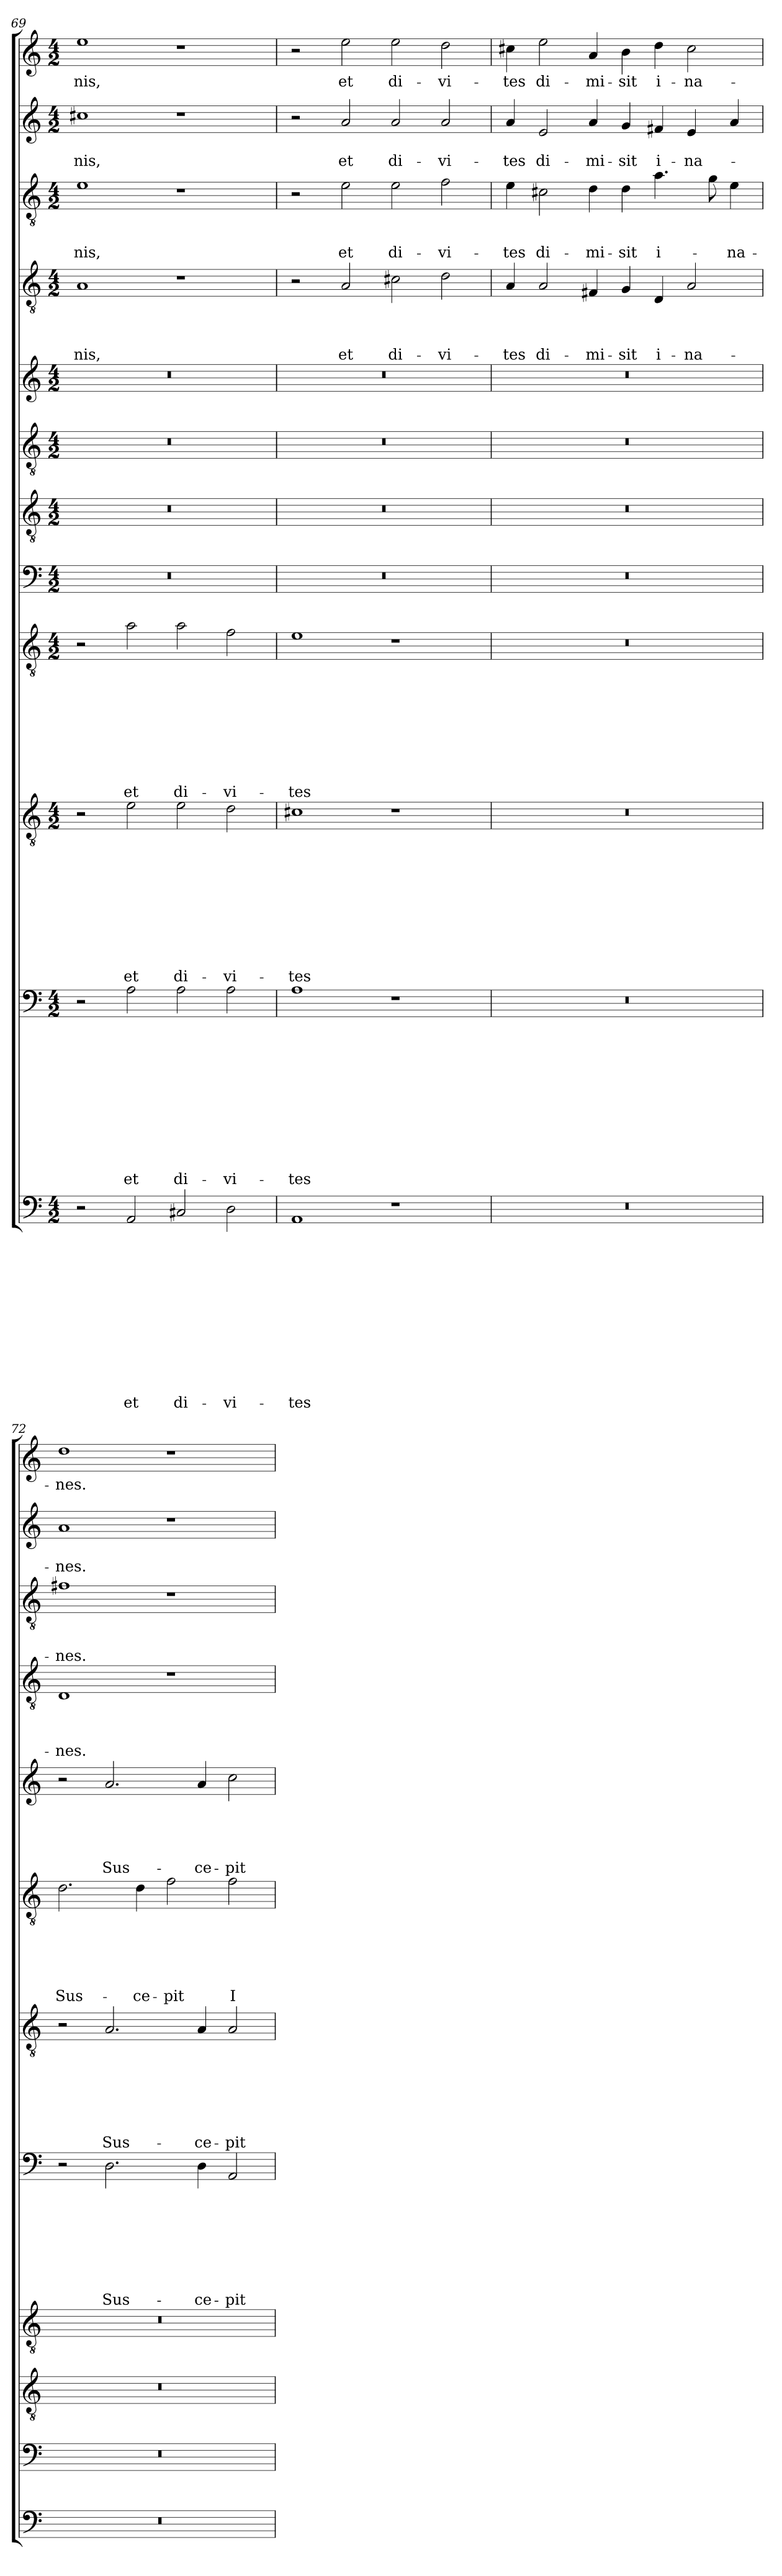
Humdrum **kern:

**kern	**text	**text	**text	**text	**text	**text	**text	**text	**text	**text	**text	**text	**kern	**text	**text	**text	**text	**text	**text	**text	**text	**text	**text	**text	**kern	**text	**text	**text	**text	**text	**text	**text	**text	**text	**text	**kern	**text	**text	**text	**text	**text	**text	**text	**text	**text	**kern	**text	**text	**text	**text	**text	**text	**text	**text	**kern	**text	**text	**text	**text	**text	**text	**text	**kern	**text	**text	**text	**text	**text	**text	**kern	**text	**text	**text	**text	**text	**kern	**text	**text	**text	**text	**kern	**text	**text	**text	**kern	**text	**text	**kern	**text
*part12	*part12	*part12	*part12	*part12	*part12	*part12	*part12	*part12	*part12	*part12	*part12	*part12	*part11	*part11	*part11	*part11	*part11	*part11	*part11	*part11	*part11	*part11	*part11	*part11	*part10	*part10	*part10	*part10	*part10	*part10	*part10	*part10	*part10	*part10	*part10	*part9	*part9	*part9	*part9	*part9	*part9	*part9	*part9	*part9	*part9	*part8	*part8	*part8	*part8	*part8	*part8	*part8	*part8	*part8	*part7	*part7	*part7	*part7	*part7	*part7	*part7	*part7	*part6	*part6	*part6	*part6	*part6	*part6	*part6	*part5	*part5	*part5	*part5	*part5	*part5	*part4	*part4	*part4	*part4	*part4	*part3	*part3	*part3	*part3	*part2	*part2	*part2	*part1	*part1
*staff12	*staff12	*staff12	*staff12	*staff12	*staff12	*staff12	*staff12	*staff12	*staff12	*staff12	*staff12	*staff12	*staff11	*staff11	*staff11	*staff11	*staff11	*staff11	*staff11	*staff11	*staff11	*staff11	*staff11	*staff11	*staff10	*staff10	*staff10	*staff10	*staff10	*staff10	*staff10	*staff10	*staff10	*staff10	*staff10	*staff9	*staff9	*staff9	*staff9	*staff9	*staff9	*staff9	*staff9	*staff9	*staff9	*staff8	*staff8	*staff8	*staff8	*staff8	*staff8	*staff8	*staff8	*staff8	*staff7	*staff7	*staff7	*staff7	*staff7	*staff7	*staff7	*staff7	*staff6	*staff6	*staff6	*staff6	*staff6	*staff6	*staff6	*staff5	*staff5	*staff5	*staff5	*staff5	*staff5	*staff4	*staff4	*staff4	*staff4	*staff4	*staff3	*staff3	*staff3	*staff3	*staff2	*staff2	*staff2	*staff1	*staff1
*clefF4	*	*	*	*	*	*	*	*	*	*	*	*	*clefF4	*	*	*	*	*	*	*	*	*	*	*	*clefGv2	*	*	*	*	*	*	*	*	*	*	*clefGv2	*	*	*	*	*	*	*	*	*	*clefF4	*	*	*	*	*	*	*	*	*clefGv2	*	*	*	*	*	*	*	*clefGv2	*	*	*	*	*	*	*clefG2	*	*	*	*	*	*clefGv2	*	*	*	*	*clefGv2	*	*	*	*clefG2	*	*	*clefG2	*
*k[]	*	*	*	*	*	*	*	*	*	*	*	*	*k[]	*	*	*	*	*	*	*	*	*	*	*	*k[]	*	*	*	*	*	*	*	*	*	*	*k[]	*	*	*	*	*	*	*	*	*	*k[]	*	*	*	*	*	*	*	*	*k[]	*	*	*	*	*	*	*	*k[]	*	*	*	*	*	*	*k[]	*	*	*	*	*	*k[]	*	*	*	*	*k[]	*	*	*	*k[]	*	*	*k[]	*
*C:	*	*	*	*	*	*	*	*	*	*	*	*	*C:	*	*	*	*	*	*	*	*	*	*	*	*C:	*	*	*	*	*	*	*	*	*	*	*C:	*	*	*	*	*	*	*	*	*	*C:	*	*	*	*	*	*	*	*	*C:	*	*	*	*	*	*	*	*C:	*	*	*	*	*	*	*C:	*	*	*	*	*	*C:	*	*	*	*	*C:	*	*	*	*C:	*	*	*C:	*
*M4/2	*	*	*	*	*	*	*	*	*	*	*	*	*M4/2	*	*	*	*	*	*	*	*	*	*	*	*M4/2	*	*	*	*	*	*	*	*	*	*	*M4/2	*	*	*	*	*	*	*	*	*	*M4/2	*	*	*	*	*	*	*	*	*M4/2	*	*	*	*	*	*	*	*M4/2	*	*	*	*	*	*	*M4/2	*	*	*	*	*	*M4/2	*	*	*	*	*M4/2	*	*	*	*M4/2	*	*	*M4/2	*
=69	=69	=69	=69	=69	=69	=69	=69	=69	=69	=69	=69	=69	=69	=69	=69	=69	=69	=69	=69	=69	=69	=69	=69	=69	=69	=69	=69	=69	=69	=69	=69	=69	=69	=69	=69	=69	=69	=69	=69	=69	=69	=69	=69	=69	=69	=69	=69	=69	=69	=69	=69	=69	=69	=69	=69	=69	=69	=69	=69	=69	=69	=69	=69	=69	=69	=69	=69	=69	=69	=69	=69	=69	=69	=69	=69	=69	=69	=69	=69	=69	=69	=69	=69	=69	=69	=69	=69	=69	=69
!	!	!	!	!	!	!	!	!	!	!	!	!	!	!	!	!	!	!	!	!	!	!	!	!	!	!	!	!	!	!	!	!	!	!	!	!	!	!	!	!	!	!	!	!	!	!	!	!	!	!	!	!	!	!	!	!	!	!	!	!	!	!	!	!	!	!	!	!	!	!	!	!	!	!	!	!	!	!	!	!LO:LY:b	!	!	!	!LO:LY:b	!	!	!LO:LY:b	!	!LO:LY:b
2r	.	.	.	.	.	.	.	.	.	.	.	.	2r	.	.	.	.	.	.	.	.	.	.	.	2r	.	.	.	.	.	.	.	.	.	.	2r	.	.	.	.	.	.	.	.	.	0r	.	.	.	.	.	.	.	.	0r	.	.	.	.	.	.	.	0r	.	.	.	.	.	.	0r	.	.	.	.	.	1A	.	.	.	-nis,	1e	.	.	-nis,	1cc#X	.	-nis,	1ee	-nis,
!	!	!	!	!	!	!	!	!	!	!	!	!LO:LY:b	!	!	!	!	!	!	!	!	!	!	!	!LO:LY:b	!	!	!	!	!	!	!	!	!	!	!LO:LY:b	!	!	!	!	!	!	!	!	!	!LO:LY:b	!	!	!	!	!	!	!	!	!	!	!	!	!	!	!	!	!	!	!	!	!	!	!	!	!	!	!	!	!	!	!	!	!	!	!	!	!	!	!	!	!	!	!	!
2AA/	.	.	.	.	.	.	.	.	.	.	.	et	2A\	.	.	.	.	.	.	.	.	.	.	et	2e\	.	.	.	.	.	.	.	.	.	et	2a\	.	.	.	.	.	.	.	.	et	.	.	.	.	.	.	.	.	.	.	.	.	.	.	.	.	.	.	.	.	.	.	.	.	.	.	.	.	.	.	.	.	.	.	.	.	.	.	.	.	.	.	.	.
!	!	!	!	!	!	!	!	!	!	!	!	!LO:LY:b	!	!	!	!	!	!	!	!	!	!	!	!LO:LY:b	!	!	!	!	!	!	!	!	!	!	!LO:LY:b	!	!	!	!	!	!	!	!	!	!LO:LY:b	!	!	!	!	!	!	!	!	!	!	!	!	!	!	!	!	!	!	!	!	!	!	!	!	!	!	!	!	!	!	!	!	!	!	!	!	!	!	!	!	!	!	!	!
2C#X/	.	.	.	.	.	.	.	.	.	.	.	di-	2A\	.	.	.	.	.	.	.	.	.	.	di-	2e\	.	.	.	.	.	.	.	.	.	di-	2a\	.	.	.	.	.	.	.	.	di-	.	.	.	.	.	.	.	.	.	.	.	.	.	.	.	.	.	.	.	.	.	.	.	.	.	.	.	.	.	.	1r	.	.	.	.	1r	.	.	.	1r	.	.	1r	.
!	!	!	!	!	!	!	!	!	!	!	!	!LO:LY:b	!	!	!	!	!	!	!	!	!	!	!	!LO:LY:b	!	!	!	!	!	!	!	!	!	!	!LO:LY:b	!	!	!	!	!	!	!	!	!	!LO:LY:b	!	!	!	!	!	!	!	!	!	!	!	!	!	!	!	!	!	!	!	!	!	!	!	!	!	!	!	!	!	!	!	!	!	!	!	!	!	!	!	!	!	!	!	!
2D\	.	.	.	.	.	.	.	.	.	.	.	-vi-	2A\	.	.	.	.	.	.	.	.	.	.	-vi-	2d\	.	.	.	.	.	.	.	.	.	-vi-	2f\	.	.	.	.	.	.	.	.	-vi-	.	.	.	.	.	.	.	.	.	.	.	.	.	.	.	.	.	.	.	.	.	.	.	.	.	.	.	.	.	.	.	.	.	.	.	.	.	.	.	.	.	.	.	.
=70	=70	=70	=70	=70	=70	=70	=70	=70	=70	=70	=70	=70	=70	=70	=70	=70	=70	=70	=70	=70	=70	=70	=70	=70	=70	=70	=70	=70	=70	=70	=70	=70	=70	=70	=70	=70	=70	=70	=70	=70	=70	=70	=70	=70	=70	=70	=70	=70	=70	=70	=70	=70	=70	=70	=70	=70	=70	=70	=70	=70	=70	=70	=70	=70	=70	=70	=70	=70	=70	=70	=70	=70	=70	=70	=70	=70	=70	=70	=70	=70	=70	=70	=70	=70	=70	=70	=70	=70	=70
!	!	!	!	!	!	!	!	!	!	!	!	!LO:LY:b	!	!	!	!	!	!	!	!	!	!	!	!LO:LY:b	!	!	!	!	!	!	!	!	!	!	!LO:LY:b	!	!	!	!	!	!	!	!	!	!LO:LY:b	!	!	!	!	!	!	!	!	!	!	!	!	!	!	!	!	!	!	!	!	!	!	!	!	!	!	!	!	!	!	!	!	!	!	!	!	!	!	!	!	!	!	!	!
1AA	.	.	.	.	.	.	.	.	.	.	.	-tes	1A	.	.	.	.	.	.	.	.	.	.	-tes	1c#X	.	.	.	.	.	.	.	.	.	-tes	1e	.	.	.	.	.	.	.	.	-tes	0r	.	.	.	.	.	.	.	.	0r	.	.	.	.	.	.	.	0r	.	.	.	.	.	.	0r	.	.	.	.	.	2r	.	.	.	.	2r	.	.	.	2r	.	.	2r	.
!	!	!	!	!	!	!	!	!	!	!	!	!	!	!	!	!	!	!	!	!	!	!	!	!	!	!	!	!	!	!	!	!	!	!	!	!	!	!	!	!	!	!	!	!	!	!	!	!	!	!	!	!	!	!	!	!	!	!	!	!	!	!	!	!	!	!	!	!	!	!	!	!	!	!	!	!	!	!	!	!LO:LY:b	!	!	!	!LO:LY:b	!	!	!LO:LY:b	!	!LO:LY:b
.	.	.	.	.	.	.	.	.	.	.	.	.	.	.	.	.	.	.	.	.	.	.	.	.	.	.	.	.	.	.	.	.	.	.	.	.	.	.	.	.	.	.	.	.	.	.	.	.	.	.	.	.	.	.	.	.	.	.	.	.	.	.	.	.	.	.	.	.	.	.	.	.	.	.	.	2A/	.	.	.	et	2e\	.	.	et	2a/	.	et	2ee\	et
!	!	!	!	!	!	!	!	!	!	!	!	!	!	!	!	!	!	!	!	!	!	!	!	!	!	!	!	!	!	!	!	!	!	!	!	!	!	!	!	!	!	!	!	!	!	!	!	!	!	!	!	!	!	!	!	!	!	!	!	!	!	!	!	!	!	!	!	!	!	!	!	!	!	!	!	!	!	!	!	!LO:LY:b	!	!	!	!LO:LY:b	!	!	!LO:LY:b	!	!LO:LY:b
1r	.	.	.	.	.	.	.	.	.	.	.	.	1r	.	.	.	.	.	.	.	.	.	.	.	1r	.	.	.	.	.	.	.	.	.	.	1r	.	.	.	.	.	.	.	.	.	.	.	.	.	.	.	.	.	.	.	.	.	.	.	.	.	.	.	.	.	.	.	.	.	.	.	.	.	.	.	2c#X\	.	.	.	di-	2e\	.	.	di-	2a/	.	di-	2ee\	di-
!	!	!	!	!	!	!	!	!	!	!	!	!	!	!	!	!	!	!	!	!	!	!	!	!	!	!	!	!	!	!	!	!	!	!	!	!	!	!	!	!	!	!	!	!	!	!	!	!	!	!	!	!	!	!	!	!	!	!	!	!	!	!	!	!	!	!	!	!	!	!	!	!	!	!	!	!	!	!	!	!LO:LY:b	!	!	!	!LO:LY:b	!	!	!LO:LY:b	!	!LO:LY:b
.	.	.	.	.	.	.	.	.	.	.	.	.	.	.	.	.	.	.	.	.	.	.	.	.	.	.	.	.	.	.	.	.	.	.	.	.	.	.	.	.	.	.	.	.	.	.	.	.	.	.	.	.	.	.	.	.	.	.	.	.	.	.	.	.	.	.	.	.	.	.	.	.	.	.	.	2d\	.	.	.	-vi-	2f\	.	.	-vi-	2a/	.	-vi-	2dd\	-vi-
=71	=71	=71	=71	=71	=71	=71	=71	=71	=71	=71	=71	=71	=71	=71	=71	=71	=71	=71	=71	=71	=71	=71	=71	=71	=71	=71	=71	=71	=71	=71	=71	=71	=71	=71	=71	=71	=71	=71	=71	=71	=71	=71	=71	=71	=71	=71	=71	=71	=71	=71	=71	=71	=71	=71	=71	=71	=71	=71	=71	=71	=71	=71	=71	=71	=71	=71	=71	=71	=71	=71	=71	=71	=71	=71	=71	=71	=71	=71	=71	=71	=71	=71	=71	=71	=71	=71	=71	=71	=71
!	!	!	!	!	!	!	!	!	!	!	!	!	!	!	!	!	!	!	!	!	!	!	!	!	!	!	!	!	!	!	!	!	!	!	!	!	!	!	!	!	!	!	!	!	!	!	!	!	!	!	!	!	!	!	!	!	!	!	!	!	!	!	!	!	!	!	!	!	!	!	!	!	!	!	!	!	!	!	!	!LO:LY:b	!	!	!	!LO:LY:b	!	!	!LO:LY:b	!	!LO:LY:b
0r	.	.	.	.	.	.	.	.	.	.	.	.	0r	.	.	.	.	.	.	.	.	.	.	.	0r	.	.	.	.	.	.	.	.	.	.	0r	.	.	.	.	.	.	.	.	.	0r	.	.	.	.	.	.	.	.	0r	.	.	.	.	.	.	.	0r	.	.	.	.	.	.	0r	.	.	.	.	.	4A/	.	.	.	-tes	4e\	.	.	-tes	4a/	.	-tes	4cc#X\	-tes
!	!	!	!	!	!	!	!	!	!	!	!	!	!	!	!	!	!	!	!	!	!	!	!	!	!	!	!	!	!	!	!	!	!	!	!	!	!	!	!	!	!	!	!	!	!	!	!	!	!	!	!	!	!	!	!	!	!	!	!	!	!	!	!	!	!	!	!	!	!	!	!	!	!	!	!	!	!	!	!	!LO:LY:b	!	!	!	!LO:LY:b	!	!	!LO:LY:b	!	!LO:LY:b
.	.	.	.	.	.	.	.	.	.	.	.	.	.	.	.	.	.	.	.	.	.	.	.	.	.	.	.	.	.	.	.	.	.	.	.	.	.	.	.	.	.	.	.	.	.	.	.	.	.	.	.	.	.	.	.	.	.	.	.	.	.	.	.	.	.	.	.	.	.	.	.	.	.	.	.	2A/	.	.	.	di-	2c#X\	.	.	di-	2e/	.	di-	2ee\	di-
!	!	!	!	!	!	!	!	!	!	!	!	!	!	!	!	!	!	!	!	!	!	!	!	!	!	!	!	!	!	!	!	!	!	!	!	!	!	!	!	!	!	!	!	!	!	!	!	!	!	!	!	!	!	!	!	!	!	!	!	!	!	!	!	!	!	!	!	!	!	!	!	!	!	!	!	!	!	!	!	!LO:LY:b	!	!	!	!LO:LY:b	!	!	!LO:LY:b	!	!LO:LY:b
.	.	.	.	.	.	.	.	.	.	.	.	.	.	.	.	.	.	.	.	.	.	.	.	.	.	.	.	.	.	.	.	.	.	.	.	.	.	.	.	.	.	.	.	.	.	.	.	.	.	.	.	.	.	.	.	.	.	.	.	.	.	.	.	.	.	.	.	.	.	.	.	.	.	.	.	4F#X/	.	.	.	-mi-	4d\	.	.	-mi-	4a/	.	-mi-	4a/	-mi-
!	!	!	!	!	!	!	!	!	!	!	!	!	!	!	!	!	!	!	!	!	!	!	!	!	!	!	!	!	!	!	!	!	!	!	!	!	!	!	!	!	!	!	!	!	!	!	!	!	!	!	!	!	!	!	!	!	!	!	!	!	!	!	!	!	!	!	!	!	!	!	!	!	!	!	!	!	!	!	!	!LO:LY:b	!	!	!	!LO:LY:b	!	!	!LO:LY:b	!	!LO:LY:b
.	.	.	.	.	.	.	.	.	.	.	.	.	.	.	.	.	.	.	.	.	.	.	.	.	.	.	.	.	.	.	.	.	.	.	.	.	.	.	.	.	.	.	.	.	.	.	.	.	.	.	.	.	.	.	.	.	.	.	.	.	.	.	.	.	.	.	.	.	.	.	.	.	.	.	.	4G/	.	.	.	-sit	4d\	.	.	-sit	4g/	.	-sit	4b\	-sit
!	!	!	!	!	!	!	!	!	!	!	!	!	!	!	!	!	!	!	!	!	!	!	!	!	!	!	!	!	!	!	!	!	!	!	!	!	!	!	!	!	!	!	!	!	!	!	!	!	!	!	!	!	!	!	!	!	!	!	!	!	!	!	!	!	!	!	!	!	!	!	!	!	!	!	!	!	!	!	!	!LO:LY:b	!	!	!	!LO:LY:b	!	!	!LO:LY:b	!	!LO:LY:b
.	.	.	.	.	.	.	.	.	.	.	.	.	.	.	.	.	.	.	.	.	.	.	.	.	.	.	.	.	.	.	.	.	.	.	.	.	.	.	.	.	.	.	.	.	.	.	.	.	.	.	.	.	.	.	.	.	.	.	.	.	.	.	.	.	.	.	.	.	.	.	.	.	.	.	.	4D/	.	.	.	i-	4.a\	.	.	i-	4f#X/	.	i-	4dd\	i-
!	!	!	!	!	!	!	!	!	!	!	!	!	!	!	!	!	!	!	!	!	!	!	!	!	!	!	!	!	!	!	!	!	!	!	!	!	!	!	!	!	!	!	!	!	!	!	!	!	!	!	!	!	!	!	!	!	!	!	!	!	!	!	!	!	!	!	!	!	!	!	!	!	!	!	!	!	!	!	!	!LO:LY:b	!	!	!	!	!	!	!LO:LY:b	!	!LO:LY:b
.	.	.	.	.	.	.	.	.	.	.	.	.	.	.	.	.	.	.	.	.	.	.	.	.	.	.	.	.	.	.	.	.	.	.	.	.	.	.	.	.	.	.	.	.	.	.	.	.	.	.	.	.	.	.	.	.	.	.	.	.	.	.	.	.	.	.	.	.	.	.	.	.	.	.	.	2A/	.	.	.	-na-	.	.	.	.	4e/	.	-na-	2cc#\	-na-
.	.	.	.	.	.	.	.	.	.	.	.	.	.	.	.	.	.	.	.	.	.	.	.	.	.	.	.	.	.	.	.	.	.	.	.	.	.	.	.	.	.	.	.	.	.	.	.	.	.	.	.	.	.	.	.	.	.	.	.	.	.	.	.	.	.	.	.	.	.	.	.	.	.	.	.	.	.	.	.	.	8g\	.	.	.	.	.	.	.	.
!	!	!	!	!	!	!	!	!	!	!	!	!	!	!	!	!	!	!	!	!	!	!	!	!	!	!	!	!	!	!	!	!	!	!	!	!	!	!	!	!	!	!	!	!	!	!	!	!	!	!	!	!	!	!	!	!	!	!	!	!	!	!	!	!	!	!	!	!	!	!	!	!	!	!	!	!	!	!	!	!	!	!	!	!LO:LY:b	!	!	!	!	!
.	.	.	.	.	.	.	.	.	.	.	.	.	.	.	.	.	.	.	.	.	.	.	.	.	.	.	.	.	.	.	.	.	.	.	.	.	.	.	.	.	.	.	.	.	.	.	.	.	.	.	.	.	.	.	.	.	.	.	.	.	.	.	.	.	.	.	.	.	.	.	.	.	.	.	.	.	.	.	.	.	4e\	.	.	-na-	4a/	.	.	.	.
=72	=72	=72	=72	=72	=72	=72	=72	=72	=72	=72	=72	=72	=72	=72	=72	=72	=72	=72	=72	=72	=72	=72	=72	=72	=72	=72	=72	=72	=72	=72	=72	=72	=72	=72	=72	=72	=72	=72	=72	=72	=72	=72	=72	=72	=72	=72	=72	=72	=72	=72	=72	=72	=72	=72	=72	=72	=72	=72	=72	=72	=72	=72	=72	=72	=72	=72	=72	=72	=72	=72	=72	=72	=72	=72	=72	=72	=72	=72	=72	=72	=72	=72	=72	=72	=72	=72	=72	=72	=72
!	!	!	!	!	!	!	!	!	!	!	!	!	!	!	!	!	!	!	!	!	!	!	!	!	!	!	!	!	!	!	!	!	!	!	!	!	!	!	!	!	!	!	!	!	!	!	!	!	!	!	!	!	!	!	!	!	!	!	!	!	!	!	!	!	!	!	!	!	!LO:LY:b	!	!	!	!	!	!	!	!	!	!	!LO:LY:b	!	!	!	!LO:LY:b	!	!	!LO:LY:b	!	!LO:LY:b
0r	.	.	.	.	.	.	.	.	.	.	.	.	0r	.	.	.	.	.	.	.	.	.	.	.	0r	.	.	.	.	.	.	.	.	.	.	0r	.	.	.	.	.	.	.	.	.	2r	.	.	.	.	.	.	.	.	2r	.	.	.	.	.	.	.	2.d\	.	.	.	.	.	Sus-	2r	.	.	.	.	.	1D	.	.	.	-nes.	1f#X	.	.	-nes.	1a	.	-nes.	1dd	-nes.
!	!	!	!	!	!	!	!	!	!	!	!	!	!	!	!	!	!	!	!	!	!	!	!	!	!	!	!	!	!	!	!	!	!	!	!	!	!	!	!	!	!	!	!	!	!	!	!	!	!	!	!	!	!	!LO:LY:b	!	!	!	!	!	!	!	!LO:LY:b	!	!	!	!	!	!	!	!	!	!	!	!	!LO:LY:b	!	!	!	!	!	!	!	!	!	!	!	!	!	!
.	.	.	.	.	.	.	.	.	.	.	.	.	.	.	.	.	.	.	.	.	.	.	.	.	.	.	.	.	.	.	.	.	.	.	.	.	.	.	.	.	.	.	.	.	.	2.D\	.	.	.	.	.	.	.	Sus-	2.A/	.	.	.	.	.	.	Sus-	.	.	.	.	.	.	.	2.a/	.	.	.	.	Sus-	.	.	.	.	.	.	.	.	.	.	.	.	.	.
!	!	!	!	!	!	!	!	!	!	!	!	!	!	!	!	!	!	!	!	!	!	!	!	!	!	!	!	!	!	!	!	!	!	!	!	!	!	!	!	!	!	!	!	!	!	!	!	!	!	!	!	!	!	!	!	!	!	!	!	!	!	!	!	!	!	!	!	!	!LO:LY:b	!	!	!	!	!	!	!	!	!	!	!	!	!	!	!	!	!	!	!	!
.	.	.	.	.	.	.	.	.	.	.	.	.	.	.	.	.	.	.	.	.	.	.	.	.	.	.	.	.	.	.	.	.	.	.	.	.	.	.	.	.	.	.	.	.	.	.	.	.	.	.	.	.	.	.	.	.	.	.	.	.	.	.	4d\	.	.	.	.	.	-ce-	.	.	.	.	.	.	.	.	.	.	.	.	.	.	.	.	.	.	.	.
!	!	!	!	!	!	!	!	!	!	!	!	!	!	!	!	!	!	!	!	!	!	!	!	!	!	!	!	!	!	!	!	!	!	!	!	!	!	!	!	!	!	!	!	!	!	!	!	!	!	!	!	!	!	!	!	!	!	!	!	!	!	!	!	!	!	!	!	!	!LO:LY:b	!	!	!	!	!	!	!	!	!	!	!	!	!	!	!	!	!	!	!	!
.	.	.	.	.	.	.	.	.	.	.	.	.	.	.	.	.	.	.	.	.	.	.	.	.	.	.	.	.	.	.	.	.	.	.	.	.	.	.	.	.	.	.	.	.	.	.	.	.	.	.	.	.	.	.	.	.	.	.	.	.	.	.	2f\	.	.	.	.	.	-pit	.	.	.	.	.	.	1r	.	.	.	.	1r	.	.	.	1r	.	.	1r	.
!	!	!	!	!	!	!	!	!	!	!	!	!	!	!	!	!	!	!	!	!	!	!	!	!	!	!	!	!	!	!	!	!	!	!	!	!	!	!	!	!	!	!	!	!	!	!	!	!	!	!	!	!	!	!LO:LY:b	!	!	!	!	!	!	!	!LO:LY:b	!	!	!	!	!	!	!	!	!	!	!	!	!LO:LY:b	!	!	!	!	!	!	!	!	!	!	!	!	!	!
.	.	.	.	.	.	.	.	.	.	.	.	.	.	.	.	.	.	.	.	.	.	.	.	.	.	.	.	.	.	.	.	.	.	.	.	.	.	.	.	.	.	.	.	.	.	4D\	.	.	.	.	.	.	.	-ce-	4A/	.	.	.	.	.	.	-ce-	.	.	.	.	.	.	.	4a/	.	.	.	.	-ce-	.	.	.	.	.	.	.	.	.	.	.	.	.	.
!	!	!	!	!	!	!	!	!	!	!	!	!	!	!	!	!	!	!	!	!	!	!	!	!	!	!	!	!	!	!	!	!	!	!	!	!	!	!	!	!	!	!	!	!	!	!	!	!	!	!	!	!	!	!LO:LY:b	!	!	!	!	!	!	!	!LO:LY:b	!	!	!	!	!	!	!LO:LY:b	!	!	!	!	!	!LO:LY:b	!	!	!	!	!	!	!	!	!	!	!	!	!	!
.	.	.	.	.	.	.	.	.	.	.	.	.	.	.	.	.	.	.	.	.	.	.	.	.	.	.	.	.	.	.	.	.	.	.	.	.	.	.	.	.	.	.	.	.	.	2AA/	.	.	.	.	.	.	.	-pit	2A/	.	.	.	.	.	.	-pit	2f\	.	.	.	.	.	I-	2cc\	.	.	.	.	-pit	.	.	.	.	.	.	.	.	.	.	.	.	.	.
=	=	=	=	=	=	=	=	=	=	=	=	=	=	=	=	=	=	=	=	=	=	=	=	=	=	=	=	=	=	=	=	=	=	=	=	=	=	=	=	=	=	=	=	=	=	=	=	=	=	=	=	=	=	=	=	=	=	=	=	=	=	=	=	=	=	=	=	=	=	=	=	=	=	=	=	=	=	=	=	=	=	=	=	=	=	=	=	=	=
*-	*-	*-	*-	*-	*-	*-	*-	*-	*-	*-	*-	*-	*-	*-	*-	*-	*-	*-	*-	*-	*-	*-	*-	*-	*-	*-	*-	*-	*-	*-	*-	*-	*-	*-	*-	*-	*-	*-	*-	*-	*-	*-	*-	*-	*-	*-	*-	*-	*-	*-	*-	*-	*-	*-	*-	*-	*-	*-	*-	*-	*-	*-	*-	*-	*-	*-	*-	*-	*-	*-	*-	*-	*-	*-	*-	*-	*-	*-	*-	*-	*-	*-	*-	*-	*-	*-	*-	*-	*-
